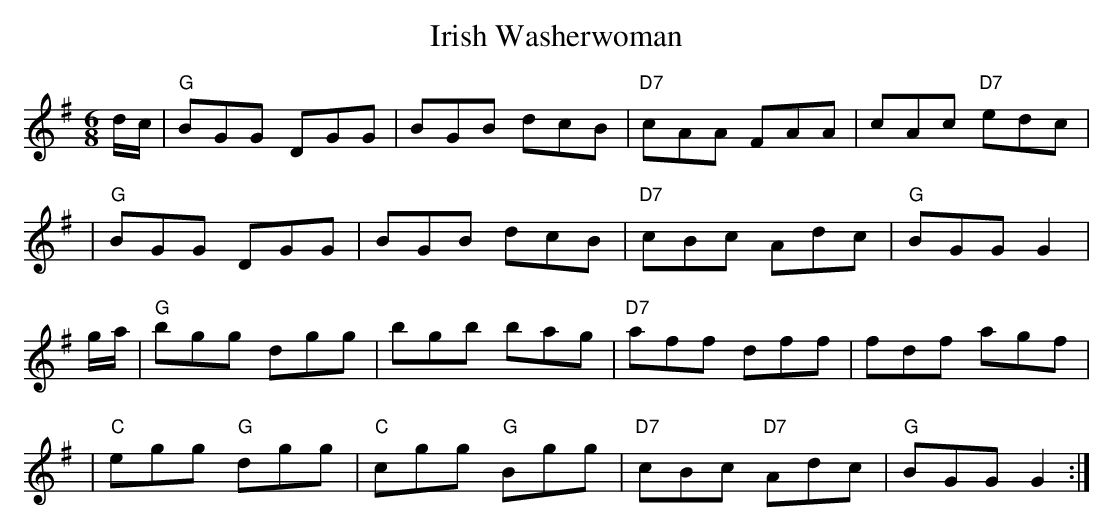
X:1
T:Irish Washerwoman
M:6/8
L:1/8
K:G
K: G
d/c/ | "G"BGG DGG | BGB dcB | "D7"cAA FAA | cAc "D7"edc |!
| "G"BGG DGG | BGB dcB | "D7"cBc Adc | "G"BGG G2 |!
g/a/ | "G"bgg dgg | bgb bag | "D7"aff dff | fdf agf |!
| "C"egg "G"dgg | "C"cgg "G"Bgg | "D7" cBc "D7"Adc | "G"BGG G2 :|]
